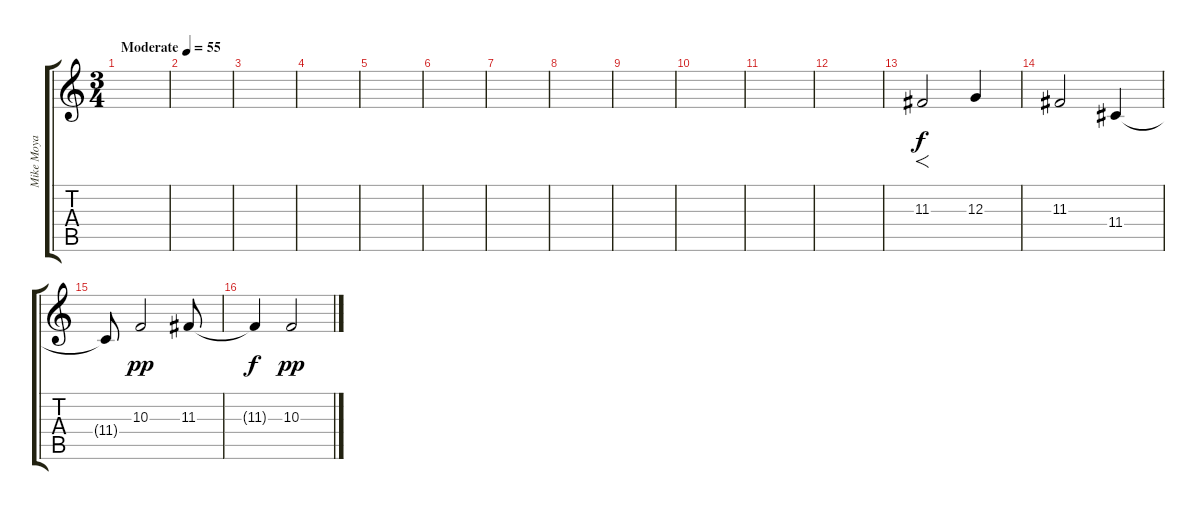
\track ("Mike Moya" "Mike Moya") {instrument viola}
\staff {score tabs}
\tuning (E4 B3 G3 D3 A2 E2) {hide}
\ts (3 4)
\tempo (55 "Moderate")
\clef g2
\ks c
|
|
|
|
|
|
|
|
|
|
|
|
11.3.2{f} 12.3.4 |
11.3.2 11.4.4 |
11.4{t}.8{dy f} 10.3.2{dy pp} 11.3.8 |
11.3{t}.4{dy f} 10.3.2{dy pp}
